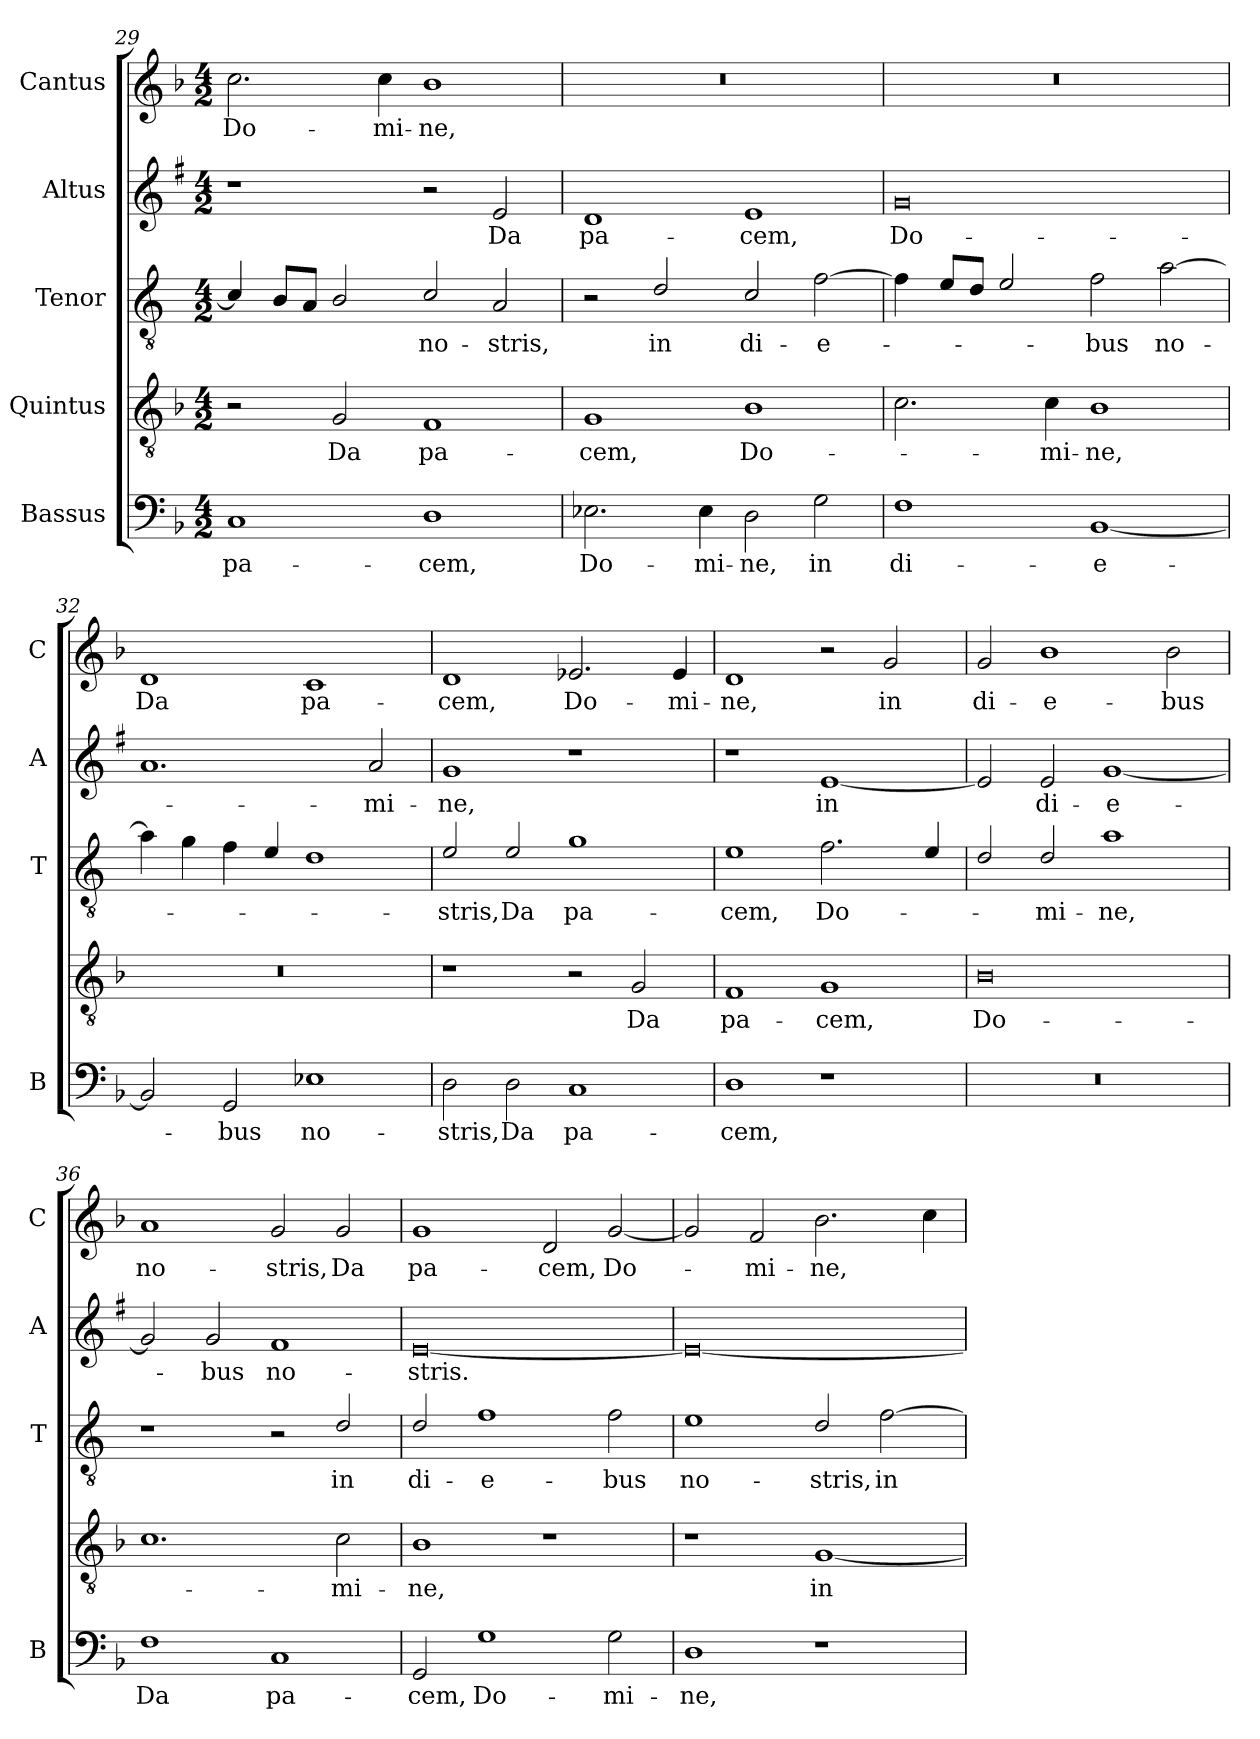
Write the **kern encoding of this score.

**kern	**text	**kern	**text	**kern	**text	**kern	**text	**kern	**text
*part5	*part5	*part4	*part4	*part3	*part3	*part2	*part2	*part1	*part1
*staff5	*staff5	*staff4	*staff4	*staff3	*staff3	*staff2	*staff2	*staff1	*staff1
*I"Bassus	*	*I"Quintus	*	*I"Tenor	*	*I"Altus	*	*I"Cantus	*
*I'B	*	*	*	*I'T	*	*I'A	*	*I'C	*
*clefF4	*	*clefGv2	*	*clefGv2	*	*clefG2	*	*clefG2	*
*	*	*	*	*ITrd4c7	*	*ITrd1c2	*	*	*
*k[b-]	*	*k[b-]	*	*k[b-]	*	*k[b-]	*	*k[b-]	*
*F:	*	*F:	*	*F:	*	*F:	*	*F:	*
*M4/2	*	*M4/2	*	*M4/2	*	*M4/2	*	*M4/2	*
=29	=29	=29	=29	=29	=29	=29	=29	=29	=29
!	!LO:LY:b	!	!	!	!	!	!	!	!LO:LY:b
1C	pa-	2r	.	4F/]	.	1r	.	2.cc\	Do-
.	.	.	.	8E/L	.	.	.	.	.
.	.	.	.	8D/J	.	.	.	.	.
!	!	!	!LO:LY:b	!	!	!	!	!	!
.	.	2G/	Da	2E/	.	.	.	.	.
!	!	!	!	!	!	!	!	!	!LO:LY:b
.	.	.	.	.	.	.	.	4cc\	-mi-
!	!LO:LY:b	!	!LO:LY:b	!	!LO:LY:b	!	!	!	!LO:LY:b
1D	-cem,	1F	pa-	2F/	no-	2r	.	1b-	-ne,
!	!	!	!	!	!LO:LY:b	!	!LO:LY:b	!	!
.	.	.	.	2D/	-stris,	2d/	Da	.	.
!!LO:PB:g=z
=30	=30	=30	=30	=30	=30	=30	=30	=30	=30
!	!LO:LY:b	!	!LO:LY:b	!	!	!	!LO:LY:b	!	!
2.E-X\	Do-	1G	-cem,	2r	.	1c	pa-	0r	.
!	!	!	!	!	!LO:LY:b	!	!	!	!
.	.	.	.	2G/	in	.	.	.	.
!	!LO:LY:b	!	!	!	!	!	!	!	!
4E-\	-mi-	.	.	.	.	.	.	.	.
!	!LO:LY:b	!	!LO:LY:b	!	!LO:LY:b	!	!LO:LY:b	!	!
2D\	-ne,	1B-	Do-	2F/	di-	1d	-cem,	.	.
!	!LO:LY:b	!	!	!	!LO:LY:b	!	!	!	!
2G\	in	.	.	[2B-\	-e-	.	.	.	.
=31	=31	=31	=31	=31	=31	=31	=31	=31	=31
!	!LO:LY:b	!	!	!	!	!	!LO:LY:b	!	!
1F	di-	2.c\	.	4B-\]	.	0f	Do-	0r	.
.	.	.	.	8A/L	.	.	.	.	.
.	.	.	.	8G/J	.	.	.	.	.
.	.	.	.	2A/	.	.	.	.	.
!	!	!	!LO:LY:b	!	!	!	!	!	!
.	.	4c\	-mi-	.	.	.	.	.	.
!	!LO:LY:b	!	!LO:LY:b	!	!LO:LY:b	!	!	!	!
[1BB-	-e-	1B-	-ne,	2B-\	-bus	.	.	.	.
!	!	!	!	!	!LO:LY:b	!	!	!	!
.	.	.	.	[2d\	no-	.	.	.	.
=32	=32	=32	=32	=32	=32	=32	=32	=32	=32
!	!	!	!	!	!	!	!	!	!LO:LY:b
2BB-/]	.	0r	.	4d\]	.	1.g	.	1d	Da
.	.	.	.	4c\	.	.	.	.	.
!	!LO:LY:b	!	!	!	!	!	!	!	!
2GG/	-bus	.	.	4B-\	.	.	.	.	.
.	.	.	.	4A/	.	.	.	.	.
!	!LO:LY:b	!	!	!	!	!	!	!	!LO:LY:b
1E-X	no-	.	.	1G	.	.	.	1c	pa-
!	!	!	!	!	!	!	!LO:LY:b	!	!
.	.	.	.	.	.	2g/	-mi-	.	.
=33	=33	=33	=33	=33	=33	=33	=33	=33	=33
!	!LO:LY:b	!	!	!	!LO:LY:b	!	!LO:LY:b	!	!LO:LY:b
2D\	-stris,	1r	.	2A/	-stris,	1f	-ne,	1d	-cem,
!	!LO:LY:b	!	!	!	!LO:LY:b	!	!	!	!
2D\	Da	.	.	2A/	Da	.	.	.	.
!	!LO:LY:b	!	!	!	!LO:LY:b	!	!	!	!LO:LY:b
1C	pa-	2r	.	1c	pa-	1r	.	2.e-X/	Do-
!	!	!	!LO:LY:b	!	!	!	!	!	!
.	.	2G/	Da	.	.	.	.	.	.
!	!	!	!	!	!	!	!	!	!LO:LY:b
.	.	.	.	.	.	.	.	4e-/	-mi-
=34	=34	=34	=34	=34	=34	=34	=34	=34	=34
!	!LO:LY:b	!	!LO:LY:b	!	!LO:LY:b	!	!	!	!LO:LY:b
1D	-cem,	1F	pa-	1A	-cem,	1r	.	1d	-ne,
!	!	!	!LO:LY:b	!	!LO:LY:b	!	!LO:LY:b	!	!
1r	.	1G	-cem,	2.B-\	Do-	[1d	in	2r	.
!	!	!	!	!	!	!	!	!	!LO:LY:b
.	.	.	.	.	.	.	.	2g/	in
.	.	.	.	4A/	.	.	.	.	.
!!LO:LB:g=z
=35	=35	=35	=35	=35	=35	=35	=35	=35	=35
!	!	!	!LO:LY:b	!	!	!	!	!	!LO:LY:b
0r	.	0B-	Do-	2G/	.	2d/]	.	2g/	di-
!	!	!	!	!	!LO:LY:b	!	!LO:LY:b	!	!LO:LY:b
.	.	.	.	2G/	-mi-	2d/	di-	1b-	-e-
!	!	!	!	!	!LO:LY:b	!	!LO:LY:b	!	!
.	.	.	.	1d	-ne,	[1f	-e-	.	.
!	!	!	!	!	!	!	!	!	!LO:LY:b
.	.	.	.	.	.	.	.	2b-\	-bus
=36	=36	=36	=36	=36	=36	=36	=36	=36	=36
!	!LO:LY:b	!	!	!	!	!	!	!	!LO:LY:b
1F	Da	1.c	.	1r	.	2f/]	.	1a	no-
!	!	!	!	!	!	!	!LO:LY:b	!	!
.	.	.	.	.	.	2f/	-bus	.	.
!	!LO:LY:b	!	!	!	!	!	!LO:LY:b	!	!LO:LY:b
1C	pa-	.	.	2r	.	1e	no-	2g/	-stris,
!	!	!	!LO:LY:b	!	!LO:LY:b	!	!	!	!LO:LY:b
.	.	2c\	-mi-	2G/	in	.	.	2g/	Da
=37	=37	=37	=37	=37	=37	=37	=37	=37	=37
!	!LO:LY:b	!	!LO:LY:b	!	!LO:LY:b	!	!LO:LY:b	!	!LO:LY:b
2GG/	-cem,	1B-	-ne,	2G/	di-	[0d	-stris.	1g	pa-
!	!LO:LY:b	!	!	!	!LO:LY:b	!	!	!	!
1G	Do-	.	.	1B-	-e-	.	.	.	.
!	!	!	!	!	!	!	!	!	!LO:LY:b
.	.	1r	.	.	.	.	.	2d/	-cem,
!	!LO:LY:b	!	!	!	!LO:LY:b	!	!	!	!LO:LY:b
2G\	-mi-	.	.	2B-\	-bus	.	.	[2g/	Do-
=38	=38	=38	=38	=38	=38	=38	=38	=38	=38
!	!LO:LY:b	!	!	!	!LO:LY:b	!	!	!	!
1D	-ne,	1r	.	1A	no-	0d_	.	2g/]	.
!	!	!	!	!	!	!	!	!	!LO:LY:b
.	.	.	.	.	.	.	.	2f/	-mi-
!	!	!	!LO:LY:b	!	!LO:LY:b	!	!	!	!LO:LY:b
1r	.	[1G	in	2G/	-stris,	.	.	2.b-\	-ne,
!	!	!	!	!	!LO:LY:b	!	!	!	!
.	.	.	.	[2B-\	in	.	.	.	.
.	.	.	.	.	.	.	.	4cc\	.
=	=	=	=	=	=	=	=	=	=
*-	*-	*-	*-	*-	*-	*-	*-	*-	*-
